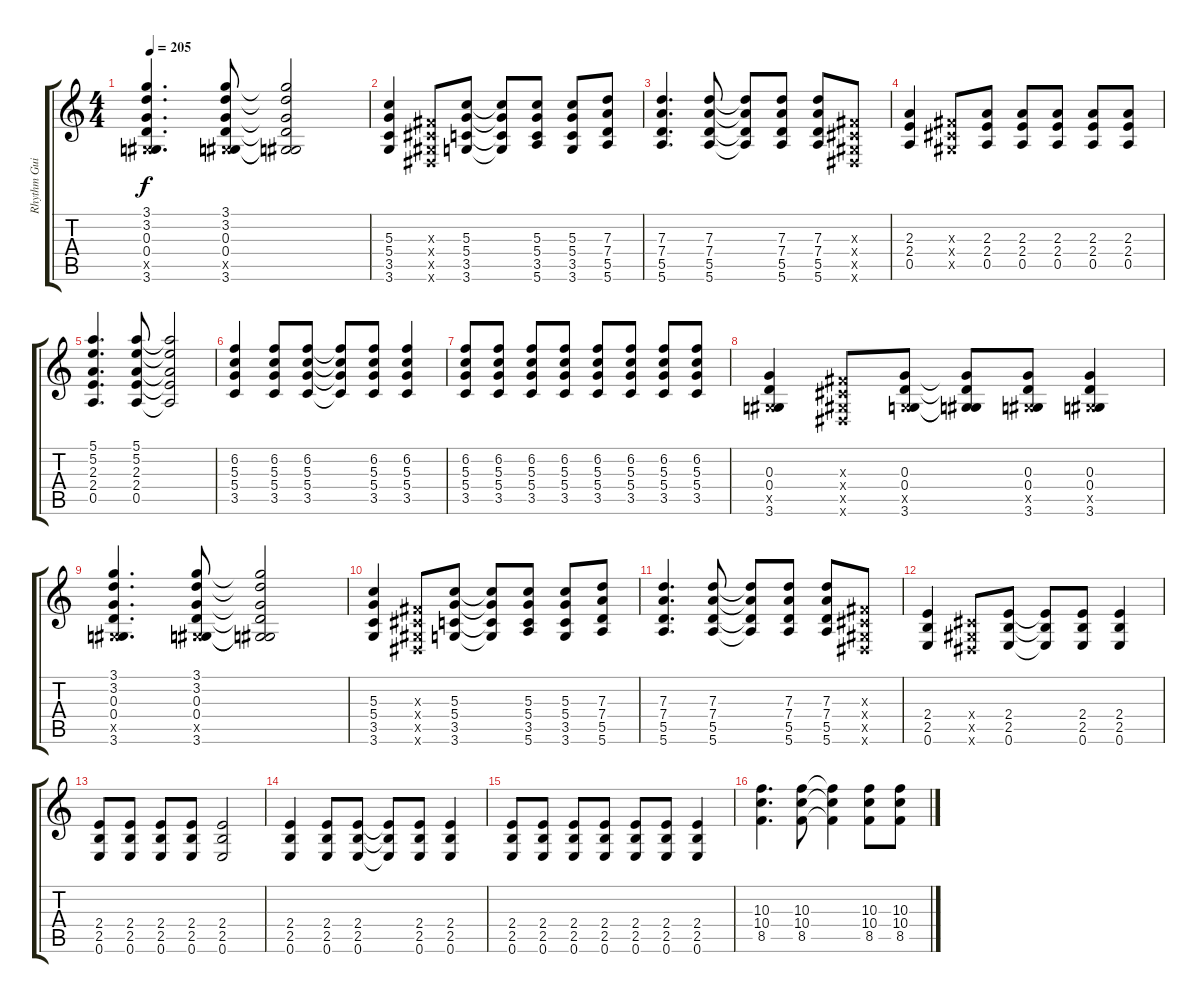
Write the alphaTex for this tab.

\track ("Rhythm Guitar" "Rhythm Gui") {instrument electricguitarjazz}
\staff {score tabs}
\tuning (E4 B3 G3 D3 A2 E2) {hide}
\ts (4 4)
\tempo 205
\clef g2
\ks c
(3.1 3.2 0.3 0.4 -1.5{x} 3.6).4{d dy f} (3.1 3.2 0.3 0.4 -1.5{x} 3.6).8 (3.1{t} 3.2{t} 0.3{t} 0.4{t} -1.5{t} 3.6{t}).2 |
(5.3 5.4 3.5 3.6).4 (-1.3{x} -1.4{x} -1.5{x} -1.6{x}).8 (5.3 5.4 3.5 3.6).8 (5.3{t} 5.4{t} 3.5{t} 3.6{t}).8 (5.3 5.4 3.5 5.6).8 (5.3 5.4 3.5 3.6).8 (7.3 7.4 5.5 5.6).8 |
(7.3 7.4 5.5 5.6).4{d} (7.3 7.4 5.5 5.6).8 (7.3{t} 7.4{t} 5.5{t} 5.6{t}).8 (7.3 7.4 5.5 5.6).8 (7.3 7.4 5.5 5.6).8 (-1.3{x} -1.4{x} -1.5{x} -1.6{x}).8 |
(2.3 2.4 0.5).4 (-1.3{x} -1.4{x} -1.5{x}).8 (2.3 2.4 0.5).8 (2.3 2.4 0.5).8 (2.3 2.4 0.5).8 (2.3 2.4 0.5).8 (2.3 2.4 0.5).8 |
(5.1 5.2 2.3 2.4 0.5).4{d} (5.1 5.2 2.3 2.4 0.5).8 (5.1{t} 5.2{t} 2.3{t} 2.4{t} 0.5{t}).2 |
(6.2 5.3 5.4 3.5).4 (6.2 5.3 5.4 3.5).8 (6.2 5.3 5.4 3.5).8 (6.2{t} 5.3{t} 5.4{t} 3.5{t}).8 (6.2 5.3 5.4 3.5).8 (6.2 5.3 5.4 3.5).4 |
(6.2 5.3 5.4 3.5).8 (6.2 5.3 5.4 3.5).8 (6.2 5.3 5.4 3.5).8 (6.2 5.3 5.4 3.5).8 (6.2 5.3 5.4 3.5).8 (6.2 5.3 5.4 3.5).8 (6.2 5.3 5.4 3.5).8 (6.2 5.3 5.4 3.5).8 |
(0.3 0.4 -1.5{x} 3.6).4 (-1.3{x} -1.4{x} -1.5{x} -1.6{x}).8 (0.3 0.4 -1.5{x} 3.6).8 (0.3{t} 0.4{t} -1.5{t} 3.6{t}).8 (0.3 0.4 -1.5{x} 3.6).8 (0.3 0.4 -1.5{x} 3.6).4 |
(3.1 3.2 0.3 0.4 -1.5{x} 3.6).4{d} (3.1 3.2 0.3 0.4 -1.5{x} 3.6).8 (3.1{t} 3.2{t} 0.3{t} 0.4{t} -1.5{t} 3.6{t}).2 |
(5.3 5.4 3.5 3.6).4 (-1.3{x} -1.4{x} -1.5{x} -1.6{x}).8 (5.3 5.4 3.5 3.6).8 (5.3{t} 5.4{t} 3.5{t} 3.6{t}).8 (5.3 5.4 3.5 5.6).8 (5.3 5.4 3.5 3.6).8 (7.3 7.4 5.5 5.6).8 |
(7.3 7.4 5.5 5.6).4{d} (7.3 7.4 5.5 5.6).8 (7.3{t} 7.4{t} 5.5{t} 5.6{t}).8 (7.3 7.4 5.5 5.6).8 (7.3 7.4 5.5 5.6).8 (-1.3{x} -1.4{x} -1.5{x} -1.6{x}).8 |
(2.4 2.5 0.6).4 (-1.4{x} -1.5{x} -1.6{x}).8 (2.4 2.5 0.6).8 (2.4{t} 2.5{t} 0.6{t}).8 (2.4 2.5 0.6).8 (2.4 2.5 0.6).4 |
(2.4 2.5 0.6).8 (2.4 2.5 0.6).8 (2.4 2.5 0.6).8 (2.4 2.5 0.6).8 (2.4 2.5 0.6).2 |
(2.4 2.5 0.6).4 (2.4 2.5 0.6).8 (2.4 2.5 0.6).8 (2.4{t} 2.5{t} 0.6{t}).8 (2.4 2.5 0.6).8 (2.4 2.5 0.6).4 |
(2.4 2.5 0.6).8 (2.4 2.5 0.6).8 (2.4 2.5 0.6).8 (2.4 2.5 0.6).8 (2.4 2.5 0.6).8 (2.4 2.5 0.6).8 (2.4 2.5 0.6).4 |
(10.3 10.4 8.5).4{d} (10.3 10.4 8.5).8 (10.3{t} 10.4{t} 8.5{t}).4 (10.3 10.4 8.5).8 (10.3 10.4 8.5).8
